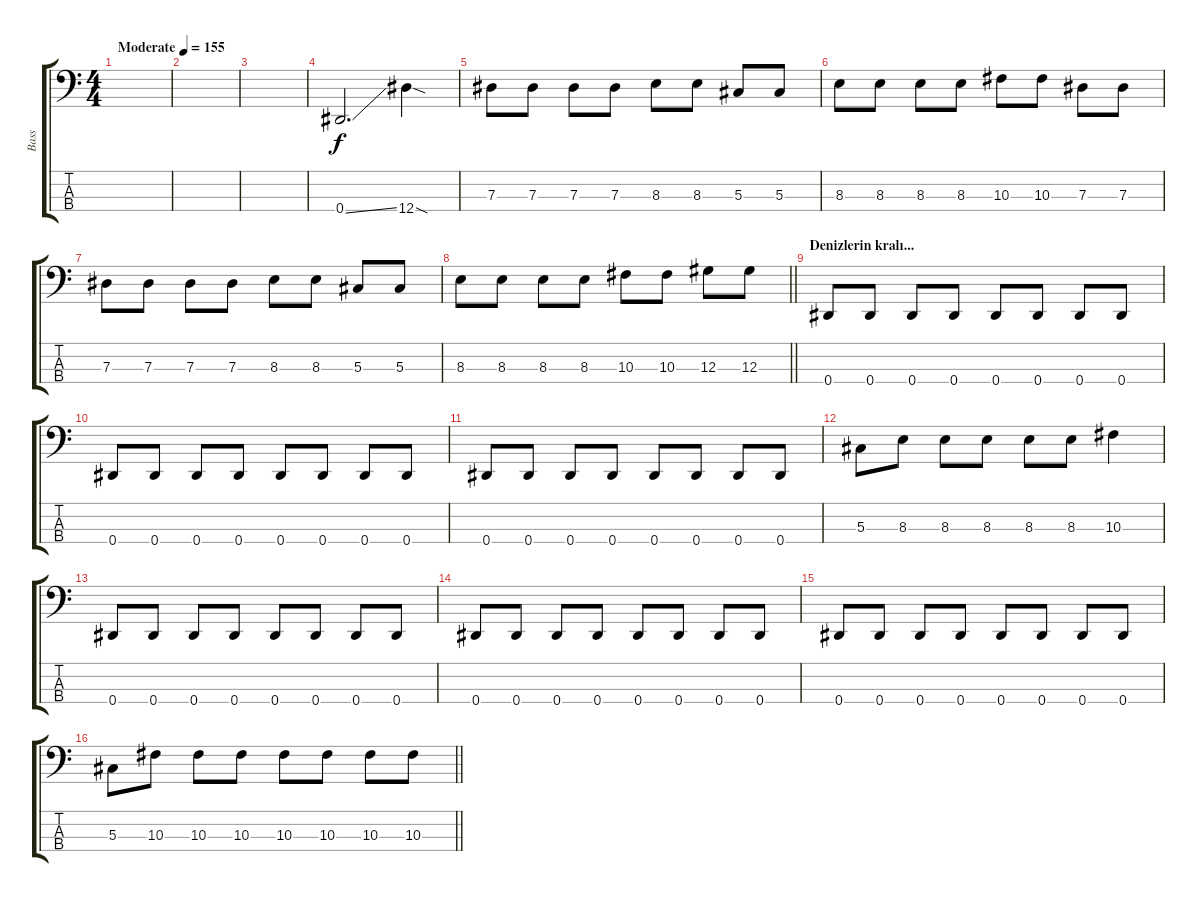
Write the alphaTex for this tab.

\track ("Bass" "Bass") {instrument electricbassfinger}
\staff {score tabs}
\tuning (Gb2 Db2 Ab1 Eb1) {hide}
\ts (4 4)
\tempo (155 "Moderate")
\clef f4
\ks c
|
|
|
0.4{ss}.2{d} 12.4{sod}.4 |
7.3.8{dy f} 7.3.8 7.3.8 7.3.8 8.3.8 8.3.8 5.3.8 5.3.8 |
8.3.8 8.3.8 8.3.8 8.3.8 10.3.8 10.3.8 7.3.8 7.3.8 |
7.3.8 7.3.8 7.3.8 7.3.8 8.3.8 8.3.8 5.3.8 5.3.8 |
\barLineRight lightlight
8.3.8 8.3.8 8.3.8 8.3.8 10.3.8 10.3.8 12.3.8 12.3.8 |
\section ("" "Denizlerin kralı...")
0.4.8 0.4.8 0.4.8 0.4.8 0.4.8 0.4.8 0.4.8 0.4.8 |
0.4.8 0.4.8 0.4.8 0.4.8 0.4.8 0.4.8 0.4.8 0.4.8 |
0.4.8 0.4.8 0.4.8 0.4.8 0.4.8 0.4.8 0.4.8 0.4.8 |
5.3.8 8.3.8 8.3.8 8.3.8 8.3.8 8.3.8 10.3.4 |
0.4.8 0.4.8 0.4.8 0.4.8 0.4.8 0.4.8 0.4.8 0.4.8 |
0.4.8 0.4.8 0.4.8 0.4.8 0.4.8 0.4.8 0.4.8 0.4.8 |
0.4.8 0.4.8 0.4.8 0.4.8 0.4.8 0.4.8 0.4.8 0.4.8 |
\barLineRight lightlight
5.3.8 10.3.8 10.3.8 10.3.8 10.3.8 10.3.8 10.3.8 10.3.8
